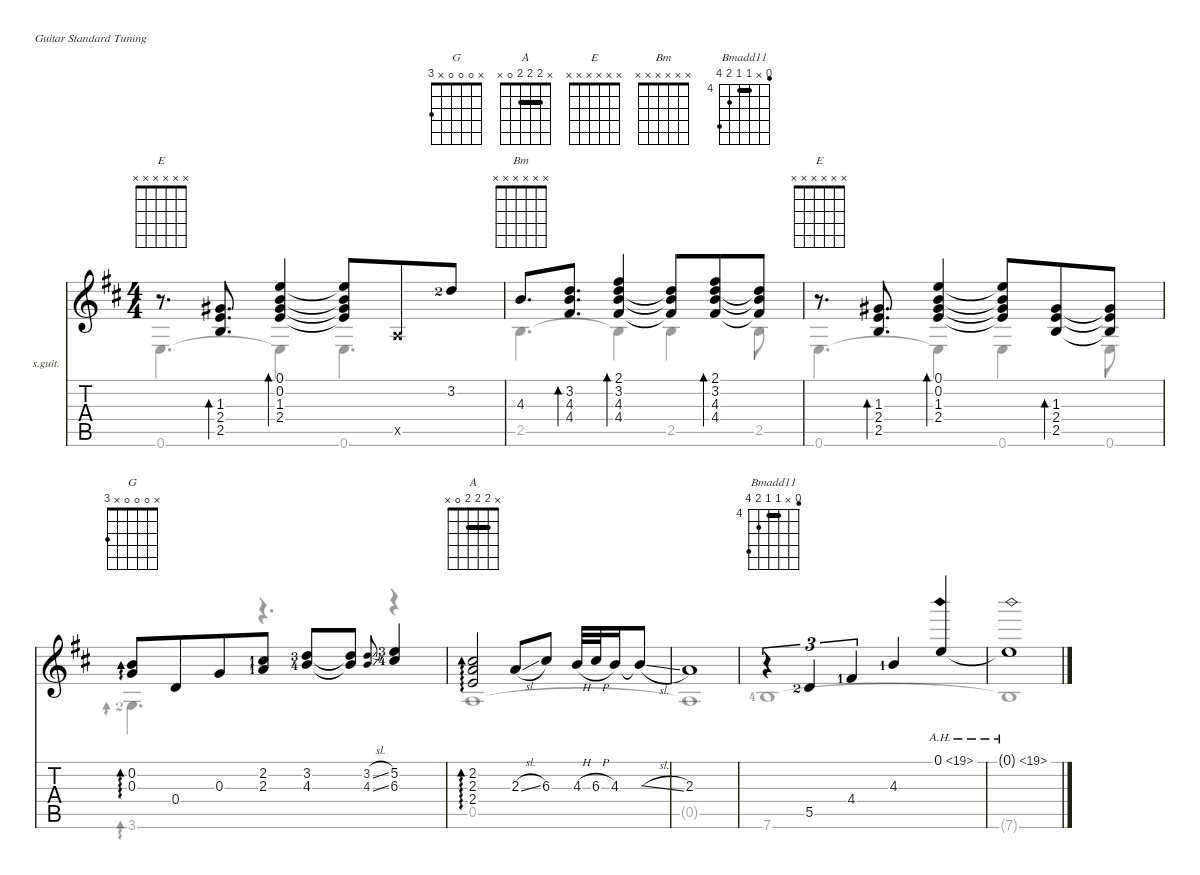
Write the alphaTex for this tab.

\defaultSystemsLayout 4
\hideDynamics
\bracketExtendMode nobrackets
\firstSystemTrackNameOrientation horizontal
\otherSystemsTrackNameOrientation horizontal
\chordDiagramsInScore
\defaultBarNumberDisplay Hide
\track ("Steel Guitar" "s.guit.") {instrument acousticguitarsteel}
\staff {score tabs}
\tuning (E4 B3 G3 D3 A2 E2)
\chord ("G" x 0 0 0 x 3)
\chord ("A" x 2 2 2 0 x) {barre (2 2)}
\chord ("E" x x x x x x)
\chord ("Bm" x x x x x x)
\chord ("Bmadd11" 3 x 4 4 5 7) {firstfret 4 barre 4}
\voice
\ts (4 4)
\tempo (110 hide)
\clef g2
\ks bminor
r.8{d ch "E" dy mf} (2.5 2.4 1.3).8{d bd 70} (0.1 0.2 1.3 2.4).4{bd 30} (0.1{t} 0.2{t} 1.3{t} 2.4{t}).8{beam merge} 0.5{x}.8{beam merge} 3.2{lf 3}.8 |
4.3.8{d ch "Bm"} (4.4 4.3 3.2).8{d bd 63} (3.2 4.3 4.4 2.1).4{bd 33} (3.2{t} 4.3{t} 4.4{t}).8{beam merge} (4.4 4.3 3.2 2.1).8{bd 32} (4.4{t} 4.3{t} 3.2{t}).8 |
r.8{d ch "E"} (2.5 2.4 1.3).8{d bd 63} (0.1 0.2 1.3 2.4).4{bd 39} (0.1{t} 0.2{t} 1.3{t} 2.4{t}).8{beam merge} (2.5 2.4 1.3).8{bd 38 beam merge} (2.5{t} 2.4{t} 1.3{t}).8 |
(0.2 0.3).8{ad 0 ch "G" beam merge} 0.4.8{beam merge} 0.3.8{beam merge} (2.2{lf 2} 2.3{lf 2}).8 (3.2{lf 4} 4.3{lf 5}).8 (3.2{t} 4.3{t}).8 (4.3{sl} 3.2{sl}).8{gr onbeat} (5.2{lf 4} 6.3{lf 5}).4 |
(2.2 2.3 2.4).2{ad 0 ch "A"} 2.3{sl}.8 6.3.8 4.3{h}.32 6.3{h}.32 4.3.16 4.3{sl t}.8 |
2.3.1 |
r.4{tu (3 2) ch "Bmadd11"} 5.5{lf 3}.4{tu (3 2)} 4.4{lf 2}.4{tu (3 2)} 4.3{lf 2}.4 0.1{ah 19}.4 |
0.1{ah 19 t}.1
\voice
\clef g2
\ottava regular
\simile none
\ks bminor
0.6.4{d dy mf} 0.6{t}.4 0.6.4{d} |
2.5.4{d} 2.5{t}.4 2.5.4 2.5.8 |
0.6.4{d} 0.6{t}.4 0.6.4 0.6.8 |
3.6{lf 3}.4{d ad 0} r.4{d} r.4 |
0.5.1 |
0.5{t}.1 |
7.6{lf 5}.1 |
7.6{t}.1
